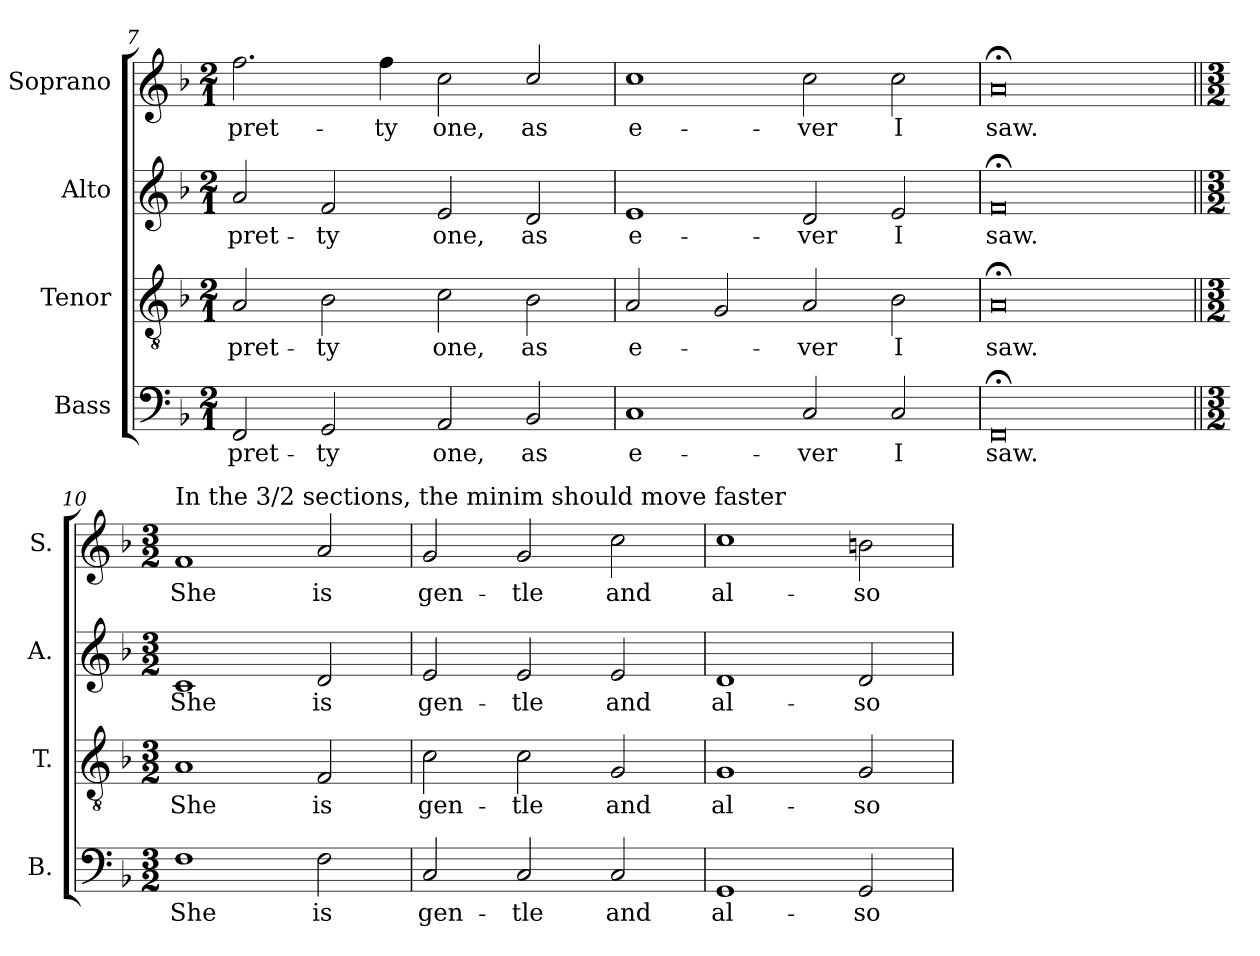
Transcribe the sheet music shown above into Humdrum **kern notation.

**kern	**text	**kern	**text	**kern	**text	**kern	**text
*part4	*part4	*part3	*part3	*part2	*part2	*part1	*part1
*staff4	*staff4	*staff3	*staff3	*staff2	*staff2	*staff1	*staff1
*I"Bass	*	*I"Tenor	*	*I"Alto	*	*I"Soprano	*
*I'B.	*	*I'T.	*	*I'A.	*	*I'S.	*
*clefF4	*	*clefGv2	*	*clefG2	*	*clefG2	*
*	*	*ITrd7c12	*	*	*	*	*
*k[b-]	*	*k[b-]	*	*k[b-]	*	*k[b-]	*
*F:	*	*F:	*	*F:	*	*F:	*
*M2/1	*	*M2/1	*	*M2/1	*	*M2/1	*
=7	=7	=7	=7	=7	=7	=7	=7
!	!LO:LY:b:color=#000000	!	!	!	!	!	!
!	!	!	!LO:LY:b:color=#000000	!	!	!	!
!	!	!	!	!	!LO:LY:b:color=#000000	!	!
!	!	!	!	!	!	!	!LO:LY:b:color=#000000
2FFi/	pret-	2AAi/	pret-	2ai/	pret-	2.ffi\	pret-
!	!LO:LY:b:color=#000000	!	!	!	!	!	!
!	!	!	!LO:LY:b:color=#000000	!	!	!	!
!	!	!	!	!	!LO:LY:b:color=#000000	!	!
2GGi/	-ty	2BB-i\	-ty	2fi/	-ty	.	.
!	!	!	!	!	!	!	!LO:LY:b:color=#000000
.	.	.	.	.	.	4ffi\	-ty
!	!LO:LY:b:color=#000000	!	!	!	!	!	!
!	!	!	!LO:LY:b:color=#000000	!	!	!	!
!	!	!	!	!	!LO:LY:b:color=#000000	!	!
!	!	!	!	!	!	!	!LO:LY:b:color=#000000
2AAi/	one,	2Ci\	one,	2ei/	one,	2cci\	one,
!	!LO:LY:b:color=#000000	!	!	!	!	!	!
!	!	!	!LO:LY:b:color=#000000	!	!	!	!
!	!	!	!	!	!LO:LY:b:color=#000000	!	!
!	!	!	!	!	!	!	!LO:LY:b:color=#000000
2BB-i/	as	2BB-i\	as	2di/	as	2cci/	as
=8	=8	=8	=8	=8	=8	=8	=8
!	!LO:LY:b:color=#000000	!	!	!	!	!	!
!	!	!	!LO:LY:b:color=#000000	!	!	!	!
!	!	!	!	!	!LO:LY:b:color=#000000	!	!
!	!	!	!	!	!	!	!LO:LY:b:color=#000000
1Ci	e-	2AAi/	e-	1ei	e-	1cci	e-
.	.	2GGi/	.	.	.	.	.
!	!LO:LY:b:color=#000000	!	!	!	!	!	!
!	!	!	!LO:LY:b:color=#000000	!	!	!	!
!	!	!	!	!	!LO:LY:b:color=#000000	!	!
!	!	!	!	!	!	!	!LO:LY:b:color=#000000
2Ci/	-ver	2AAi/	-ver	2di/	-ver	2cci\	-ver
!	!LO:LY:b:color=#000000	!	!	!	!	!	!
!	!	!	!LO:LY:b:color=#000000	!	!	!	!
!	!	!	!	!	!LO:LY:b:color=#000000	!	!
!	!	!	!	!	!	!	!LO:LY:b:color=#000000
2Ci/	I	2BB-i\	I	2ei/	I	2cci\	I
=9	=9	=9	=9	=9	=9	=9	=9
!	!LO:LY:b:color=#000000	!	!	!	!	!	!
!	!	!	!LO:LY:b:color=#000000	!	!	!	!
!	!	!	!	!	!LO:LY:b:color=#000000	!	!
!	!	!	!	!	!	!	!LO:LY:b:color=#000000
0FF;i	saw.	0AA;i	saw.	0f;i	saw.	0a;i	saw.
!!LO:LB:g=z
=10||	=10||	=10||	=10||	=10||	=10||	=10||	=10||
*M3/2	*	*M3/2	*	*M3/2	*	*M3/2	*
!	!LO:LY:b:color=#000000	!	!	!	!	!	!
!	!	!	!LO:LY:b:color=#000000	!	!	!	!
!	!	!	!	!	!LO:LY:b:color=#000000	!	!
!	!	!	!	!	!	!LO:TX:a:t=In the 3/2 sections, the minim should move faster	!
!	!	!	!	!	!	!	!LO:LY:b:color=#000000
1Fi	She	1AAi	She	1ci	She	1fi	She
!	!LO:LY:b:color=#000000	!	!	!	!	!	!
!	!	!	!LO:LY:b:color=#000000	!	!	!	!
!	!	!	!	!	!LO:LY:b:color=#000000	!	!
!	!	!	!	!	!	!	!LO:LY:b:color=#000000
2Fi\	is	2FFi/	is	2di/	is	2ai/	is
=11	=11	=11	=11	=11	=11	=11	=11
!	!LO:LY:b:color=#000000	!	!	!	!	!	!
!	!	!	!LO:LY:b:color=#000000	!	!	!	!
!	!	!	!	!	!LO:LY:b:color=#000000	!	!
!	!	!	!	!	!	!	!LO:LY:b:color=#000000
2Ci/	gen-	2Ci\	gen-	2ei/	gen-	2gi/	gen-
!	!LO:LY:b:color=#000000	!	!	!	!	!	!
!	!	!	!LO:LY:b:color=#000000	!	!	!	!
!	!	!	!	!	!LO:LY:b:color=#000000	!	!
!	!	!	!	!	!	!	!LO:LY:b:color=#000000
2Ci/	-tle	2Ci\	-tle	2ei/	-tle	2gi/	-tle
!	!LO:LY:b:color=#000000	!	!	!	!	!	!
!	!	!	!LO:LY:b:color=#000000	!	!	!	!
!	!	!	!	!	!LO:LY:b:color=#000000	!	!
!	!	!	!	!	!	!	!LO:LY:b:color=#000000
2Ci/	and	2GGi/	and	2ei/	and	2cci\	and
=12	=12	=12	=12	=12	=12	=12	=12
!	!LO:LY:b:color=#000000	!	!	!	!	!	!
!	!	!	!LO:LY:b:color=#000000	!	!	!	!
!	!	!	!	!	!LO:LY:b:color=#000000	!	!
!	!	!	!	!	!	!	!LO:LY:b:color=#000000
1GGi	al-	1GGi	al-	1di	al-	1cci	al-
!	!LO:LY:b:color=#000000	!	!	!	!	!	!
!	!	!	!LO:LY:b:color=#000000	!	!	!	!
!	!	!	!	!	!LO:LY:b:color=#000000	!	!
!	!	!	!	!	!	!	!LO:LY:b:color=#000000
2GGi/	-so	2GGi/	-so	2di/	-so	2bni\	-so
=	=	=	=	=	=	=	=
*-	*-	*-	*-	*-	*-	*-	*-
